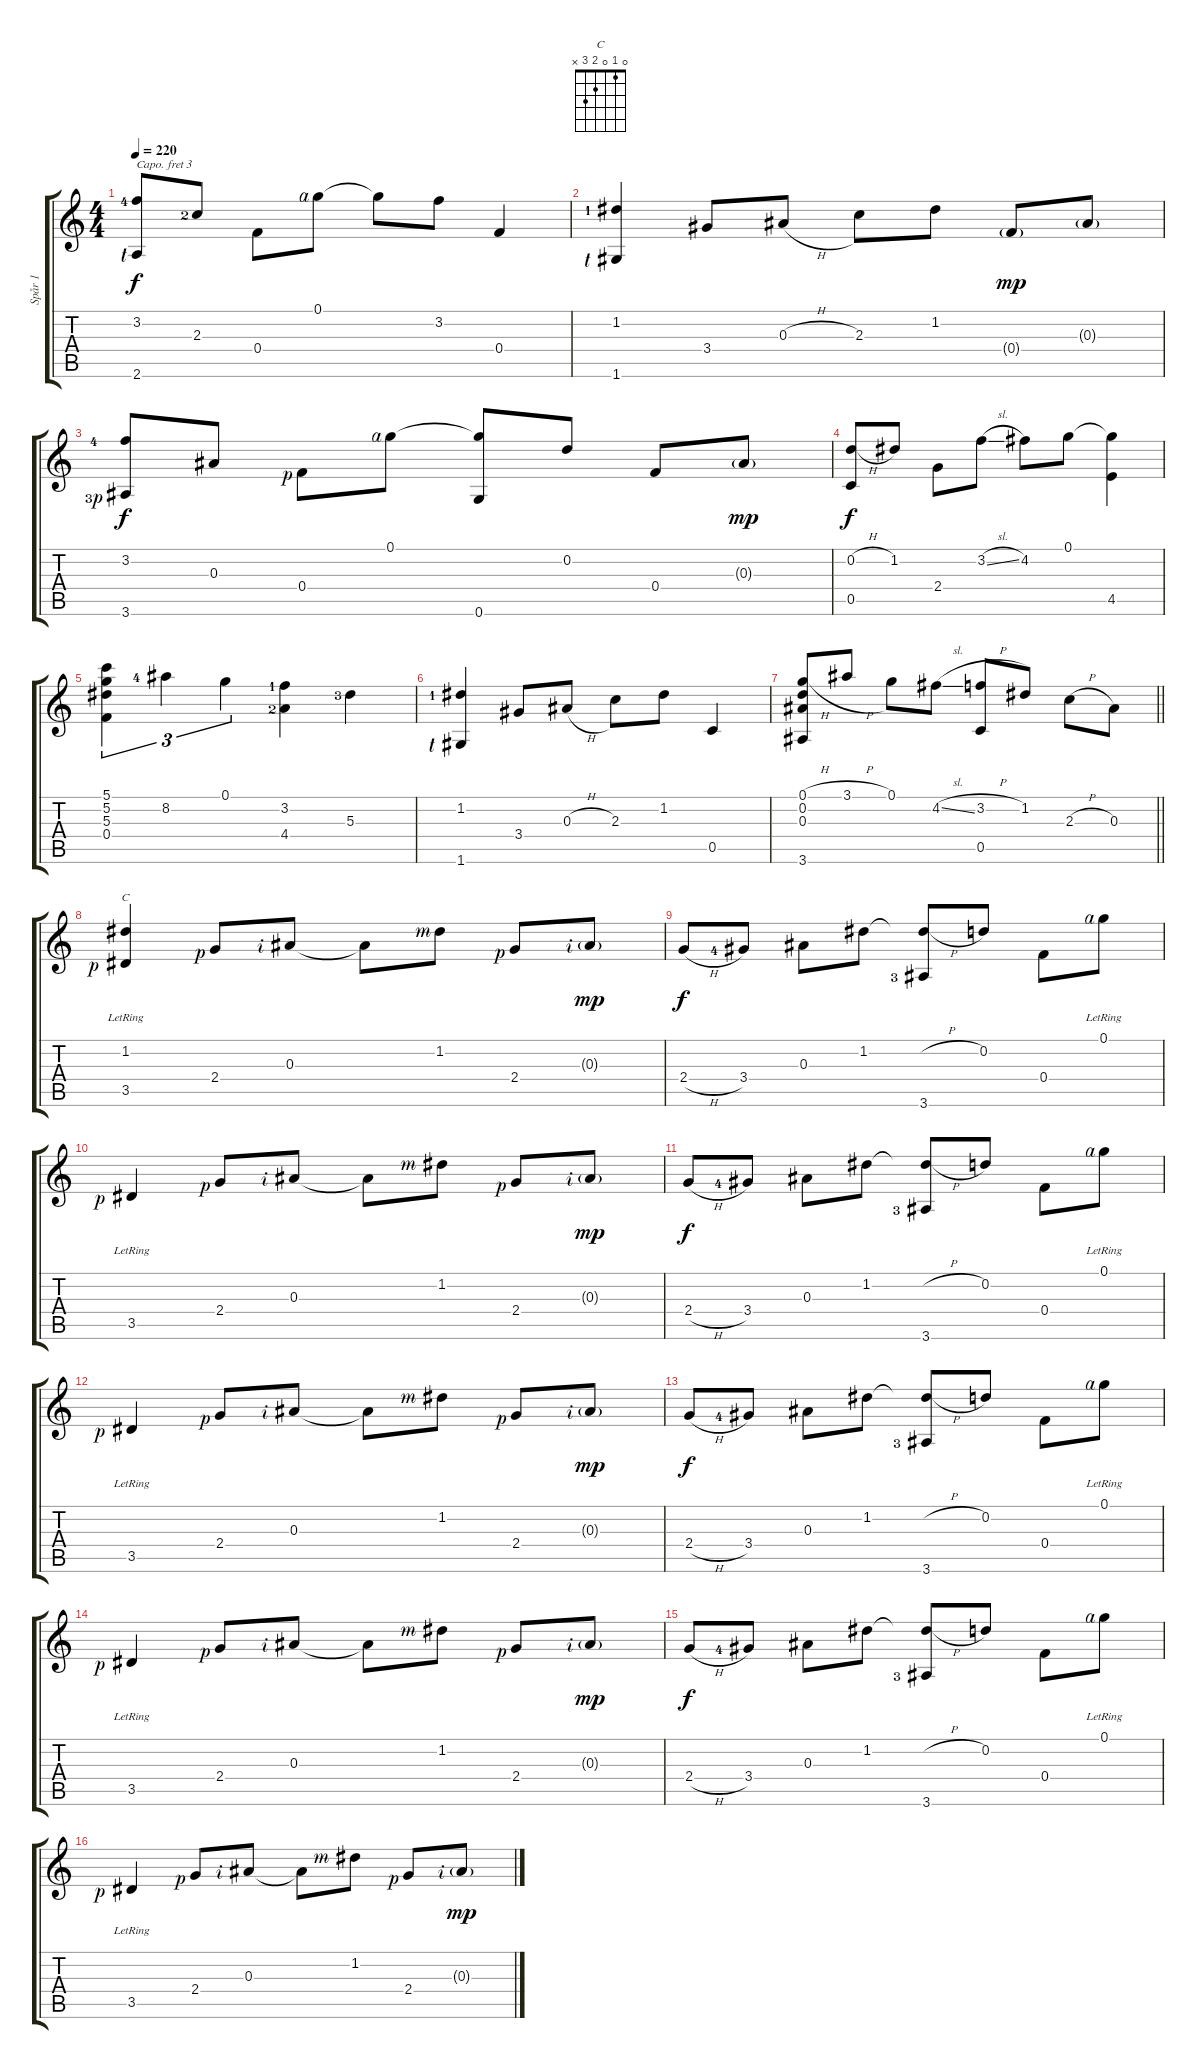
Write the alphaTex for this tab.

\track ("Spår 1" "Spår 1") {instrument acousticguitarsteel}
\staff {score tabs}
\capo 3
\tuning (E4 B3 G3 D3 A2 E2) {hide}
\chord ("C" 0 1 0 2 3 x)
\ts (4 4)
\tempo 220
\clef g2
\ks c
(3.2{lf 5} 2.6{lf 1}).8{dy f} 2.3{lf 3}.8 0.4.8 0.1{rf 4}.8 0.1{t}.8 3.2.8 0.4.4 |
(1.2{lf 2} 1.6{lf 1}).4 3.4.8 0.3{h}.8 2.3.8 1.2.8 0.4{g}.8{dy mp} 0.3{g}.8 |
(3.2{lf 5} 3.6{lf 4 rf 1}).8{dy f} 0.3.8 0.4{rf 1}.8 0.1{rf 4}.8 (0.1{t} 0.6).8 0.2.8 0.4.8 0.3{g}.8{dy mp} |
(0.2{h} 0.5).8{dy f} 1.2.8 2.4.8 3.2{sl}.8 4.2.8 0.1.8 (0.1{t} 4.5).4 |
(5.1 5.2 5.3 0.4).4{tu (3 2)} 8.2{lf 5}.4{tu (3 2)} 0.1.4{tu (3 2)} (3.2{lf 2} 4.4{lf 3}).4 5.3{lf 4}.4 |
(1.2{lf 2} 1.6{lf 1}).4 3.4.8 0.3{h}.8 2.3.8 1.2.8 0.5.4 |
\barLineRight lightlight
(0.1{h} 0.2 0.3 3.6).8 3.1{h}.8 0.1.8 4.2{sl}.8 (3.2{h} 0.5).8 1.2.8 2.3{h}.8 0.3.8 |
(1.2 3.5{lr rf 1}).4{ch "C"} 2.4{rf 1}.8 0.3{rf 2}.8 0.3{t}.8 1.2{rf 3}.8 2.4{rf 1}.8 0.3{g rf 2}.8{dy mp} |
2.4{h}.8{dy f} 3.4{lf 5}.8 0.3.8 1.2.8 (1.2{h t} 3.6{lf 4}).8 0.2.8 0.4.8 0.1{lr rf 4}.8 |
3.5{lr rf 1}.4 2.4{rf 1}.8 0.3{rf 2}.8 0.3{t}.8 1.2{rf 3}.8 2.4{rf 1}.8 0.3{g rf 2}.8{dy mp} |
2.4{h}.8{dy f} 3.4{lf 5}.8 0.3.8 1.2.8 (1.2{h t} 3.6{lf 4}).8 0.2.8 0.4.8 0.1{lr rf 4}.8 |
3.5{lr rf 1}.4 2.4{rf 1}.8 0.3{rf 2}.8 0.3{t}.8 1.2{rf 3}.8 2.4{rf 1}.8 0.3{g rf 2}.8{dy mp} |
2.4{h}.8{dy f} 3.4{lf 5}.8 0.3.8 1.2.8 (1.2{h t} 3.6{lf 4}).8 0.2.8 0.4.8 0.1{lr rf 4}.8 |
3.5{lr rf 1}.4 2.4{rf 1}.8 0.3{rf 2}.8 0.3{t}.8 1.2{rf 3}.8 2.4{rf 1}.8 0.3{g rf 2}.8{dy mp} |
2.4{h}.8{dy f} 3.4{lf 5}.8 0.3.8 1.2.8 (1.2{h t} 3.6{lf 4}).8 0.2.8 0.4.8 0.1{lr rf 4}.8 |
3.5{lr rf 1}.4 2.4{rf 1}.8 0.3{rf 2}.8 0.3{t}.8 1.2{rf 3}.8 2.4{rf 1}.8 0.3{g rf 2}.8{dy mp}
